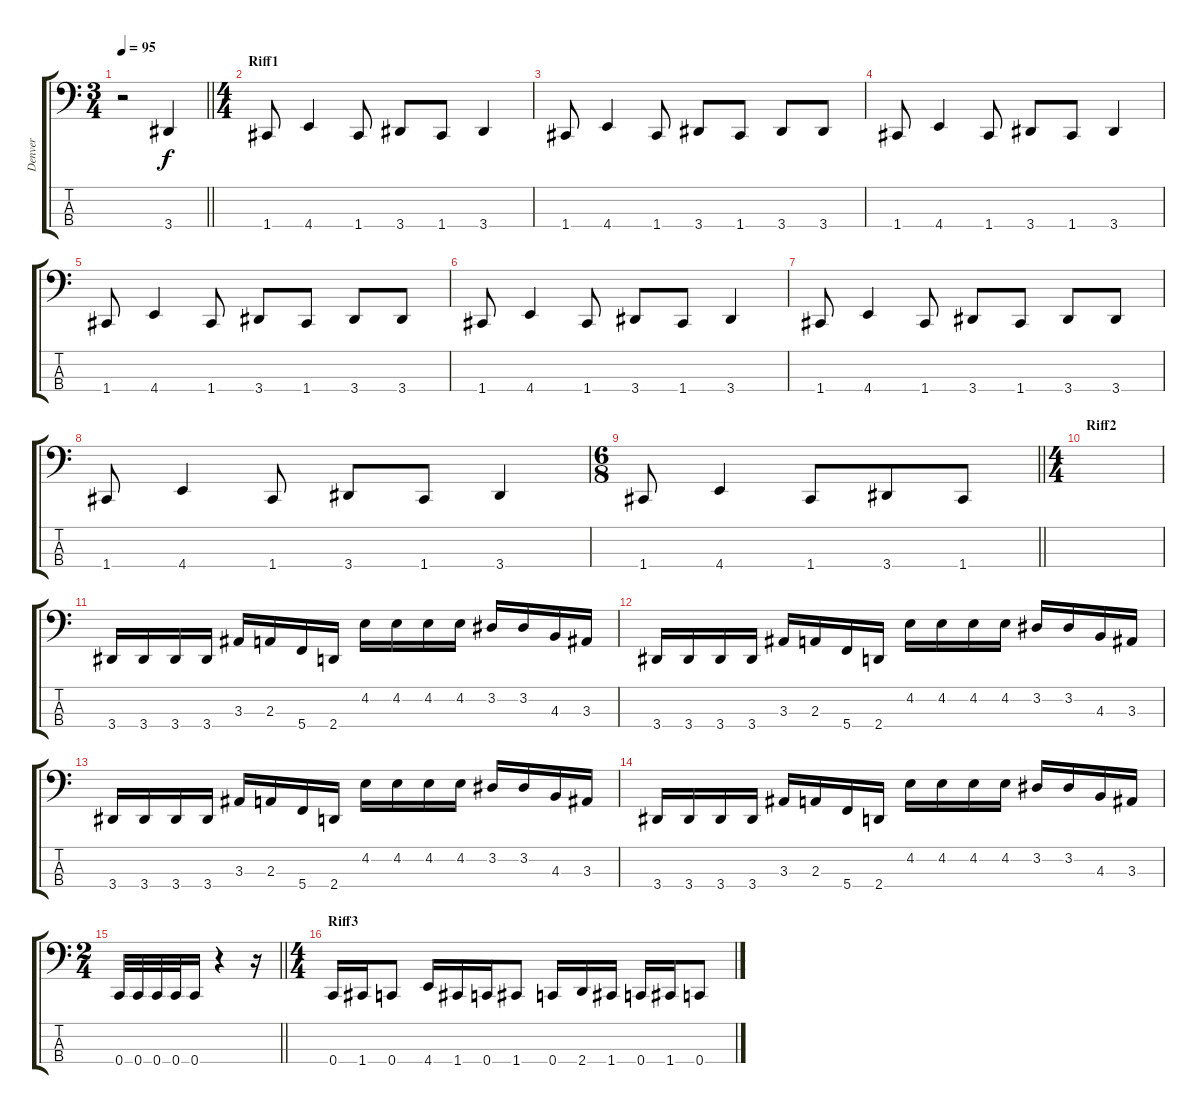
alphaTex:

\track ("Denver" "Denver") {instrument electricbasspick}
\staff {score tabs}
\tuning (F2 C2 G1 C1) {hide}
\ts (3 4)
\tempo 95
\clef f4
\barLineRight lightlight
\ks c
r.2{dy f instrument electricbasspick} 3.4.4 |
\ts (4 4)
\section ("" "Riff1")
1.4.8 4.4.4 1.4.8 3.4.8 1.4.8 3.4.4 |
1.4.8 4.4.4 1.4.8 3.4.8 1.4.8 3.4.8 3.4.8 |
1.4.8 4.4.4 1.4.8 3.4.8 1.4.8 3.4.4 |
1.4.8 4.4.4 1.4.8 3.4.8 1.4.8 3.4.8 3.4.8 |
1.4.8 4.4.4 1.4.8 3.4.8 1.4.8 3.4.4 |
1.4.8 4.4.4 1.4.8 3.4.8 1.4.8 3.4.8 3.4.8 |
1.4.8 4.4.4 1.4.8 3.4.8 1.4.8 3.4.4 |
\ts (6 8)
\barLineRight lightlight
1.4.8 4.4.4 1.4.8 3.4.8 1.4.8 |
\ts (4 4)
\section ("" "Riff2")
|
3.4.16 3.4.16 3.4.16 3.4.16 3.3.16 2.3.16 5.4.16 2.4.16 4.2.16 4.2.16 4.2.16 4.2.16 3.2.16 3.2.16 4.3.16 3.3.16 |
3.4.16 3.4.16 3.4.16 3.4.16 3.3.16 2.3.16 5.4.16 2.4.16 4.2.16 4.2.16 4.2.16 4.2.16 3.2.16 3.2.16 4.3.16 3.3.16 |
3.4.16 3.4.16 3.4.16 3.4.16 3.3.16 2.3.16 5.4.16 2.4.16 4.2.16 4.2.16 4.2.16 4.2.16 3.2.16 3.2.16 4.3.16 3.3.16 |
3.4.16 3.4.16 3.4.16 3.4.16 3.3.16 2.3.16 5.4.16 2.4.16 4.2.16 4.2.16 4.2.16 4.2.16 3.2.16 3.2.16 4.3.16 3.3.16 |
\ts (2 4)
\barLineRight lightlight
0.4.32 0.4.32 0.4.32 0.4.32 0.4.16 r.4 r.16 |
\ts (4 4)
\section ("" "Riff3")
0.4.16 1.4.16 0.4.8 4.4.16 1.4.16 0.4.16 1.4.8 0.4.16 2.4.16 1.4.16 0.4.16 1.4.16 0.4.8
